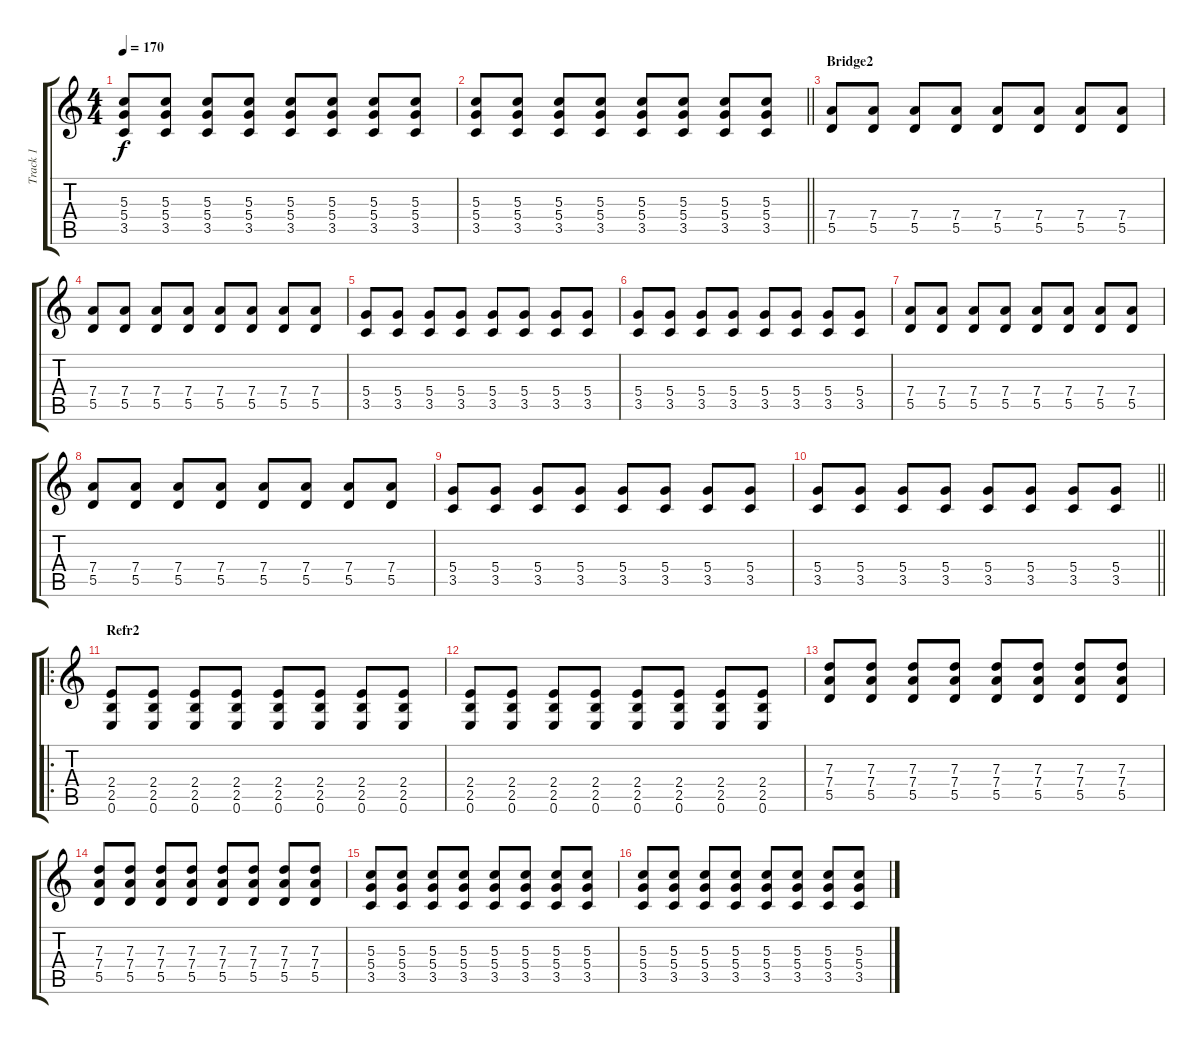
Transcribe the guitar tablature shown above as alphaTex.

\track ("Track 1" "Track 1") {instrument distortionguitar}
\staff {score tabs}
\tuning (E4 B3 G3 D3 A2 E2) {hide}
\ts (4 4)
\tempo 170
\clef g2
\ks c
(5.3 5.4 3.5).8{dy f} (5.3 5.4 3.5).8 (5.3 5.4 3.5).8 (5.3 5.4 3.5).8 (5.3 5.4 3.5).8 (5.3 5.4 3.5).8 (5.3 5.4 3.5).8 (5.3 5.4 3.5).8 |
\barLineRight lightlight
(5.3 5.4 3.5).8 (5.3 5.4 3.5).8 (5.3 5.4 3.5).8 (5.3 5.4 3.5).8 (5.3 5.4 3.5).8 (5.3 5.4 3.5).8 (5.3 5.4 3.5).8 (5.3 5.4 3.5).8 |
\section ("" "Bridge2")
(7.4 5.5).8 (7.4 5.5).8 (7.4 5.5).8 (7.4 5.5).8 (7.4 5.5).8 (7.4 5.5).8 (7.4 5.5).8 (7.4 5.5).8 |
(7.4 5.5).8 (7.4 5.5).8 (7.4 5.5).8 (7.4 5.5).8 (7.4 5.5).8 (7.4 5.5).8 (7.4 5.5).8 (7.4 5.5).8 |
(5.4 3.5).8 (5.4 3.5).8 (5.4 3.5).8 (5.4 3.5).8 (5.4 3.5).8 (5.4 3.5).8 (5.4 3.5).8 (5.4 3.5).8 |
(5.4 3.5).8 (5.4 3.5).8 (5.4 3.5).8 (5.4 3.5).8 (5.4 3.5).8 (5.4 3.5).8 (5.4 3.5).8 (5.4 3.5).8 |
(7.4 5.5).8 (7.4 5.5).8 (7.4 5.5).8 (7.4 5.5).8 (7.4 5.5).8 (7.4 5.5).8 (7.4 5.5).8 (7.4 5.5).8 |
(7.4 5.5).8 (7.4 5.5).8 (7.4 5.5).8 (7.4 5.5).8 (7.4 5.5).8 (7.4 5.5).8 (7.4 5.5).8 (7.4 5.5).8 |
(5.4 3.5).8 (5.4 3.5).8 (5.4 3.5).8 (5.4 3.5).8 (5.4 3.5).8 (5.4 3.5).8 (5.4 3.5).8 (5.4 3.5).8 |
\barLineRight lightlight
(5.4 3.5).8 (5.4 3.5).8 (5.4 3.5).8 (5.4 3.5).8 (5.4 3.5).8 (5.4 3.5).8 (5.4 3.5).8 (5.4 3.5).8 |
\ro
\section ("" "Refr2")
(2.4 2.5 0.6).8 (2.4 2.5 0.6).8 (2.4 2.5 0.6).8 (2.4 2.5 0.6).8 (2.4 2.5 0.6).8 (2.4 2.5 0.6).8 (2.4 2.5 0.6).8 (2.4 2.5 0.6).8 |
(2.4 2.5 0.6).8 (2.4 2.5 0.6).8 (2.4 2.5 0.6).8 (2.4 2.5 0.6).8 (2.4 2.5 0.6).8 (2.4 2.5 0.6).8 (2.4 2.5 0.6).8 (2.4 2.5 0.6).8 |
(7.3 7.4 5.5).8 (7.3 7.4 5.5).8 (7.3 7.4 5.5).8 (7.3 7.4 5.5).8 (7.3 7.4 5.5).8 (7.3 7.4 5.5).8 (7.3 7.4 5.5).8 (7.3 7.4 5.5).8 |
(7.3 7.4 5.5).8 (7.3 7.4 5.5).8 (7.3 7.4 5.5).8 (7.3 7.4 5.5).8 (7.3 7.4 5.5).8 (7.3 7.4 5.5).8 (7.3 7.4 5.5).8 (7.3 7.4 5.5).8 |
(5.3 5.4 3.5).8 (5.3 5.4 3.5).8 (5.3 5.4 3.5).8 (5.3 5.4 3.5).8 (5.3 5.4 3.5).8 (5.3 5.4 3.5).8 (5.3 5.4 3.5).8 (5.3 5.4 3.5).8 |
(5.3 5.4 3.5).8 (5.3 5.4 3.5).8 (5.3 5.4 3.5).8 (5.3 5.4 3.5).8 (5.3 5.4 3.5).8 (5.3 5.4 3.5).8 (5.3 5.4 3.5).8 (5.3 5.4 3.5).8
